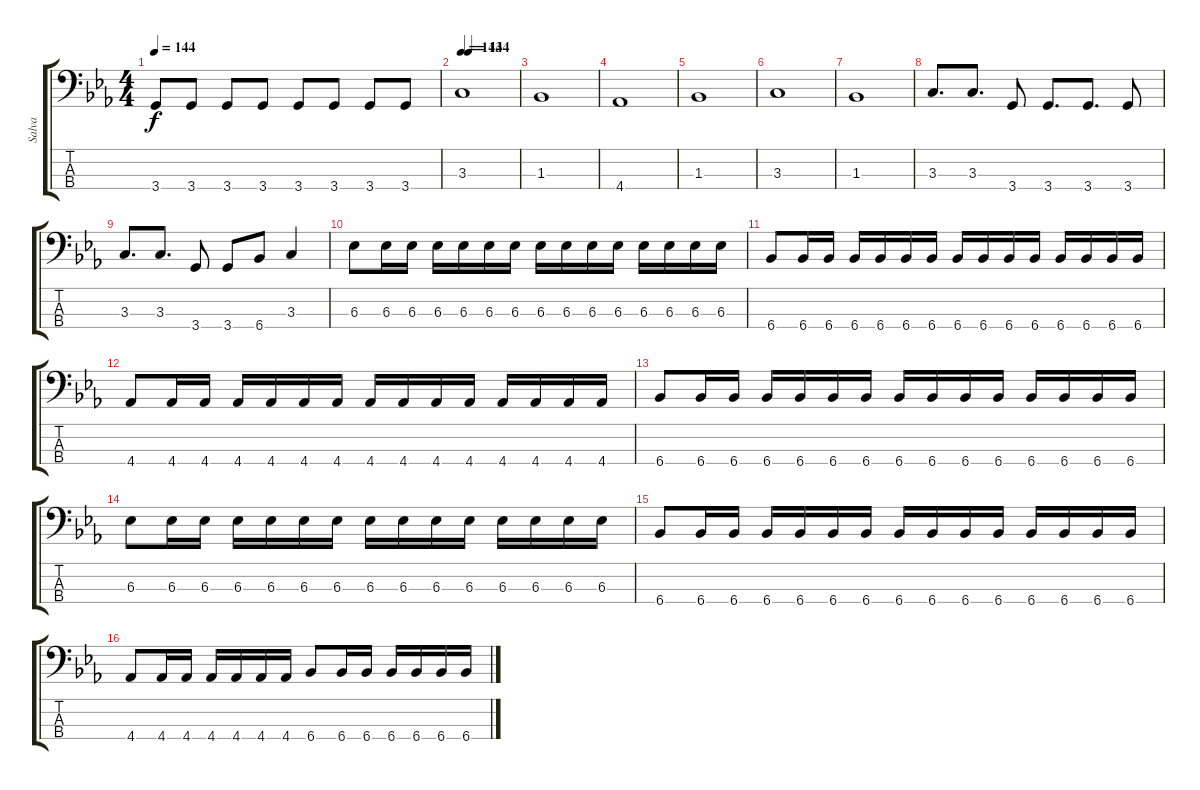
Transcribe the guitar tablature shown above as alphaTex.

\track ("Salva" "Salva") {instrument electricbassfinger}
\staff {score tabs}
\tuning (G2 D2 A1 E1) {hide}
\ts (4 4)
\tempo 144
\clef f4
\ks eb
3.4.8{dy f} 3.4.8 3.4.8 3.4.8 3.4.8 3.4.8 3.4.8 3.4.8 |
\tempo 143
\tempo (144 0.125)
3.3.1 |
1.3.1 |
4.4.1 |
1.3.1 |
3.3.1 |
1.3.1 |
3.3.8{d} 3.3.8{d} 3.4.8 3.4.8{d} 3.4.8{d} 3.4.8 |
3.3.8{d} 3.3.8{d} 3.4.8 3.4.8 6.4.8 3.3.4 |
6.3.8 6.3.16 6.3.16 6.3.16 6.3.16 6.3.16 6.3.16 6.3.16 6.3.16 6.3.16 6.3.16 6.3.16 6.3.16 6.3.16 6.3.16 |
6.4.8 6.4.16 6.4.16 6.4.16 6.4.16 6.4.16 6.4.16 6.4.16 6.4.16 6.4.16 6.4.16 6.4.16 6.4.16 6.4.16 6.4.16 |
4.4.8 4.4.16 4.4.16 4.4.16 4.4.16 4.4.16 4.4.16 4.4.16 4.4.16 4.4.16 4.4.16 4.4.16 4.4.16 4.4.16 4.4.16 |
6.4.8 6.4.16 6.4.16 6.4.16 6.4.16 6.4.16 6.4.16 6.4.16 6.4.16 6.4.16 6.4.16 6.4.16 6.4.16 6.4.16 6.4.16 |
6.3.8 6.3.16 6.3.16 6.3.16 6.3.16 6.3.16 6.3.16 6.3.16 6.3.16 6.3.16 6.3.16 6.3.16 6.3.16 6.3.16 6.3.16 |
6.4.8 6.4.16 6.4.16 6.4.16 6.4.16 6.4.16 6.4.16 6.4.16 6.4.16 6.4.16 6.4.16 6.4.16 6.4.16 6.4.16 6.4.16 |
4.4.8 4.4.16 4.4.16 4.4.16 4.4.16 4.4.16 4.4.16 6.4.8 6.4.16 6.4.16 6.4.16 6.4.16 6.4.16 6.4.16
